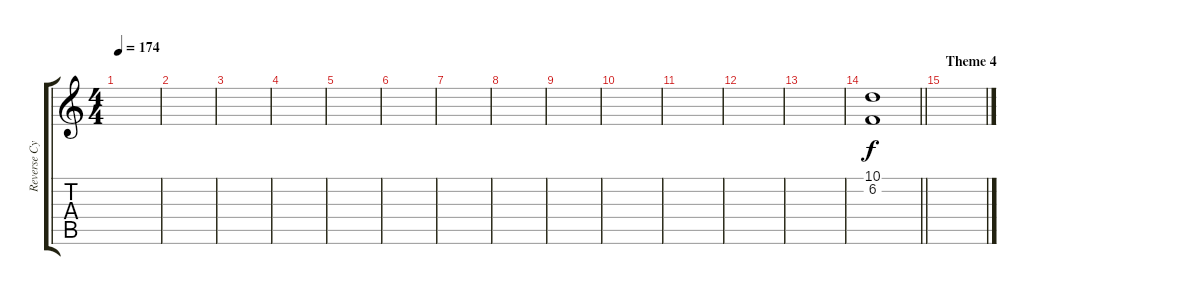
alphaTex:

\track ("Reverse Cymbal" "Reverse Cy") {instrument reversecymbal}
\staff {score tabs}
\tuning (E4 B3 G3 D3 A2 E2) {hide}
\ts (4 4)
\tempo 174
\clef g2
\ks c
|
|
|
|
|
|
|
|
|
|
|
|
|
\barLineRight lightlight
(10.1 6.2).1 |
\section ("" "Theme 4")
